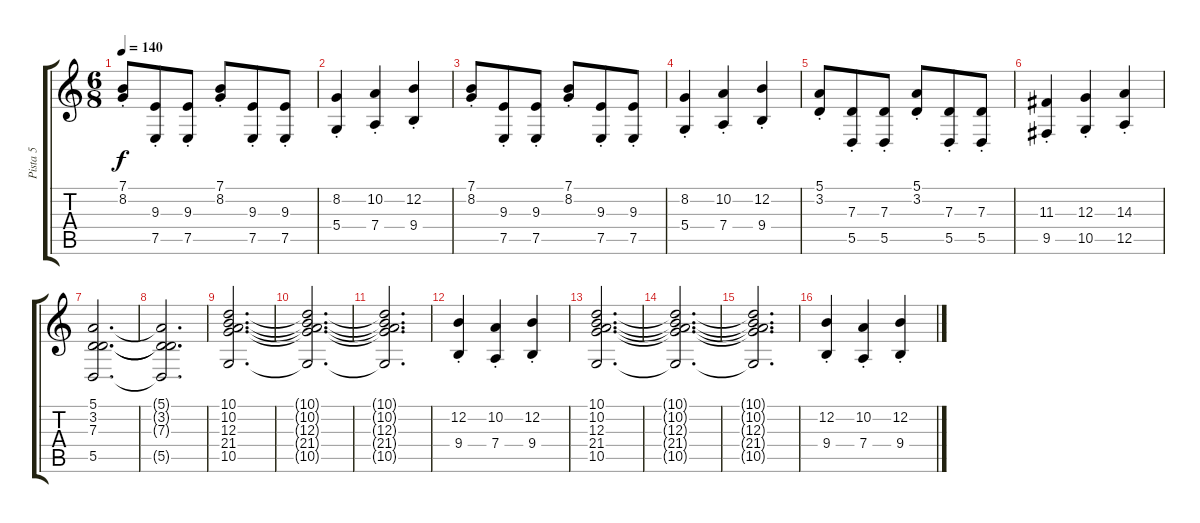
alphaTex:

\track ("Pista 5" "Pista 5") {instrument choiraahs}
\staff {score tabs}
\tuning (E4 B3 G3 D3 A2 E2) {hide}
\ts (6 8)
\tempo 140
\clef g2
\ks c
(7.1{st} 8.2{st}).8{dy f} (9.3{st} 7.5{st}).8 (9.3{st} 7.5{st}).8 (7.1{st} 8.2{st}).8 (9.3{st} 7.5{st}).8 (9.3{st} 7.5{st}).8 |
(8.2{st} 5.4{st}).4 (10.2{st} 7.4{st}).4 (12.2{st} 9.4{st}).4 |
(7.1{st} 8.2{st}).8 (9.3{st} 7.5{st}).8 (9.3{st} 7.5{st}).8 (7.1{st} 8.2{st}).8 (9.3{st} 7.5{st}).8 (9.3{st} 7.5{st}).8 |
(8.2{st} 5.4{st}).4 (10.2{st} 7.4{st}).4 (12.2{st} 9.4{st}).4 |
(5.1{st} 3.2{st}).8 (7.3{st} 5.5{st}).8 (7.3{st} 5.5{st}).8 (5.1{st} 3.2{st}).8 (7.3{st} 5.5{st}).8 (7.3{st} 5.5{st}).8 |
(11.3{st} 9.5{st}).4 (12.3{st} 10.5{st}).4 (14.3{st} 12.5{st}).4 |
(5.1 3.2 7.3 5.5).2{d} |
(5.1{t} 3.2{t} 7.3{t} 5.5{t}).2{d} |
(10.1 10.2 12.3 21.4 10.5).2{d} |
(10.1{t} 10.2{t} 12.3{t} 21.4{t} 10.5{t}).2{d} |
(10.1{t} 10.2{t} 12.3{t} 21.4{t} 10.5{t}).2{d} |
(12.2{st} 9.4{st}).4{volume 10} (10.2{st} 7.4{st}).4 (12.2{st} 9.4{st}).4 |
(10.1 10.2 12.3 21.4 10.5).2{d} |
(10.1{t} 10.2{t} 12.3{t} 21.4{t} 10.5{t}).2{d} |
(10.1{t} 10.2{t} 12.3{t} 21.4{t} 10.5{t}).2{d} |
(12.2{st} 9.4{st}).4{volume 10} (10.2{st} 7.4{st}).4 (12.2{st} 9.4{st}).4
